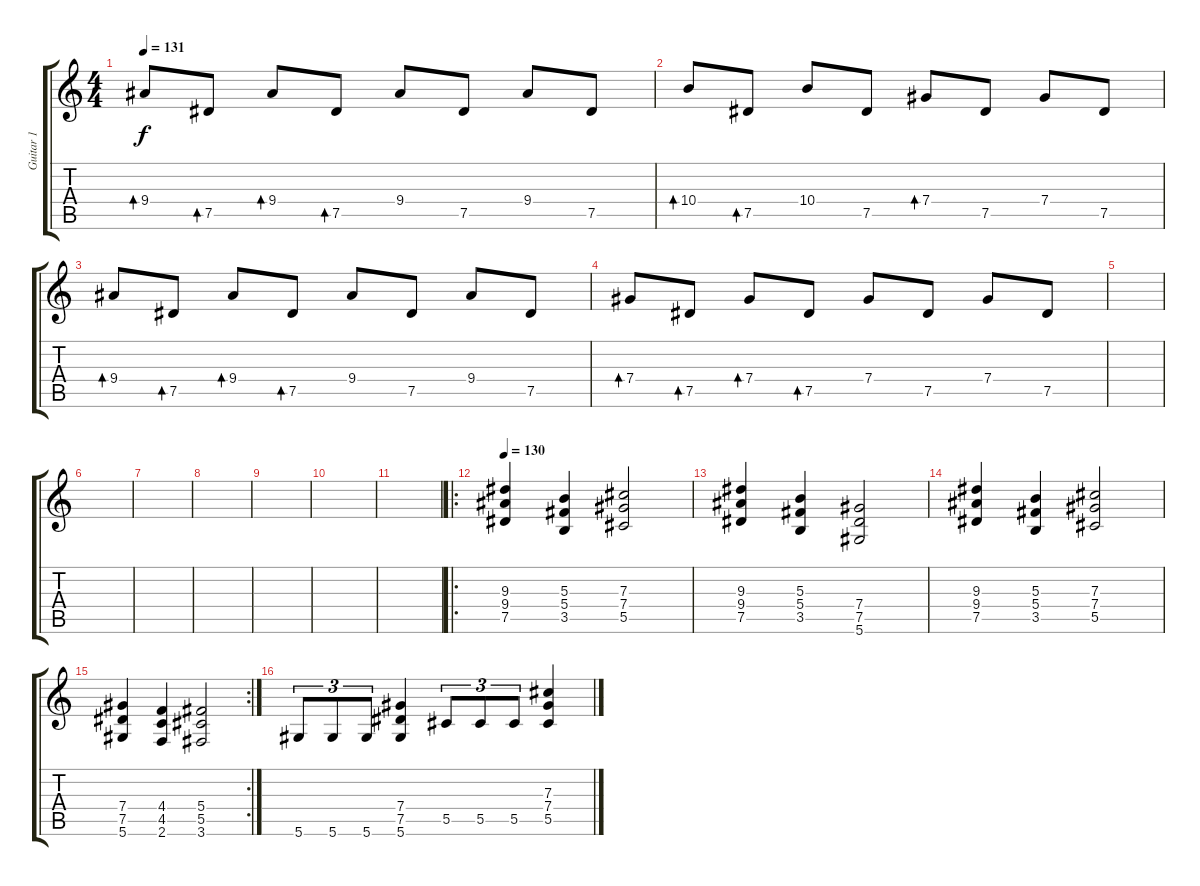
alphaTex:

\track ("Guitar 1" "Guitar 1") {instrument electricguitarclean}
\staff {score tabs}
\tuning (Eb4 Bb3 Gb3 Db3 Ab2 Eb2) {hide}
\ts (4 4)
\tempo 131
\clef g2
\ks c
9.4.8{bd 240 dy f} 7.5.8{bd 240} 9.4.8{bd 240} 7.5.8{bd 240} 9.4.8 7.5.8 9.4.8 7.5.8 |
10.4.8{bd 240} 7.5.8{bd 240} 10.4.8 7.5.8 7.4.8{bd 240} 7.5.8 7.4.8 7.5.8 |
9.4.8{bd 240} 7.5.8{bd 240} 9.4.8{bd 240} 7.5.8{bd 240} 9.4.8 7.5.8 9.4.8 7.5.8 |
7.4.8{bd 240} 7.5.8{bd 240} 7.4.8{bd 240} 7.5.8{bd 240} 7.4.8 7.5.8 7.4.8 7.5.8 |
|
|
|
|
|
|
|
\ro
\tempo 130
(9.3 9.4 7.5).4{volume 13 instrument distortionguitar} (5.3 5.4 3.5).4 (7.3 7.4 5.5).2 |
(9.3 9.4 7.5).4{volume 13 instrument distortionguitar} (5.3 5.4 3.5).4 (7.4 7.5 5.6).2 |
(9.3 9.4 7.5).4{volume 13 instrument distortionguitar} (5.3 5.4 3.5).4 (7.3 7.4 5.5).2 |
\rc 2
(7.4 7.5 5.6).4 (4.4 4.5 2.6).4 (5.4 5.5 3.6).2 |
5.6.8{tu (3 2) volume 13 instrument distortionguitar} 5.6.8{tu (3 2)} 5.6.8{tu (3 2)} (7.4 7.5 5.6).4 5.5.8{tu (3 2)} 5.5.8{tu (3 2)} 5.5.8{tu (3 2)} (7.3 7.4 5.5).4
